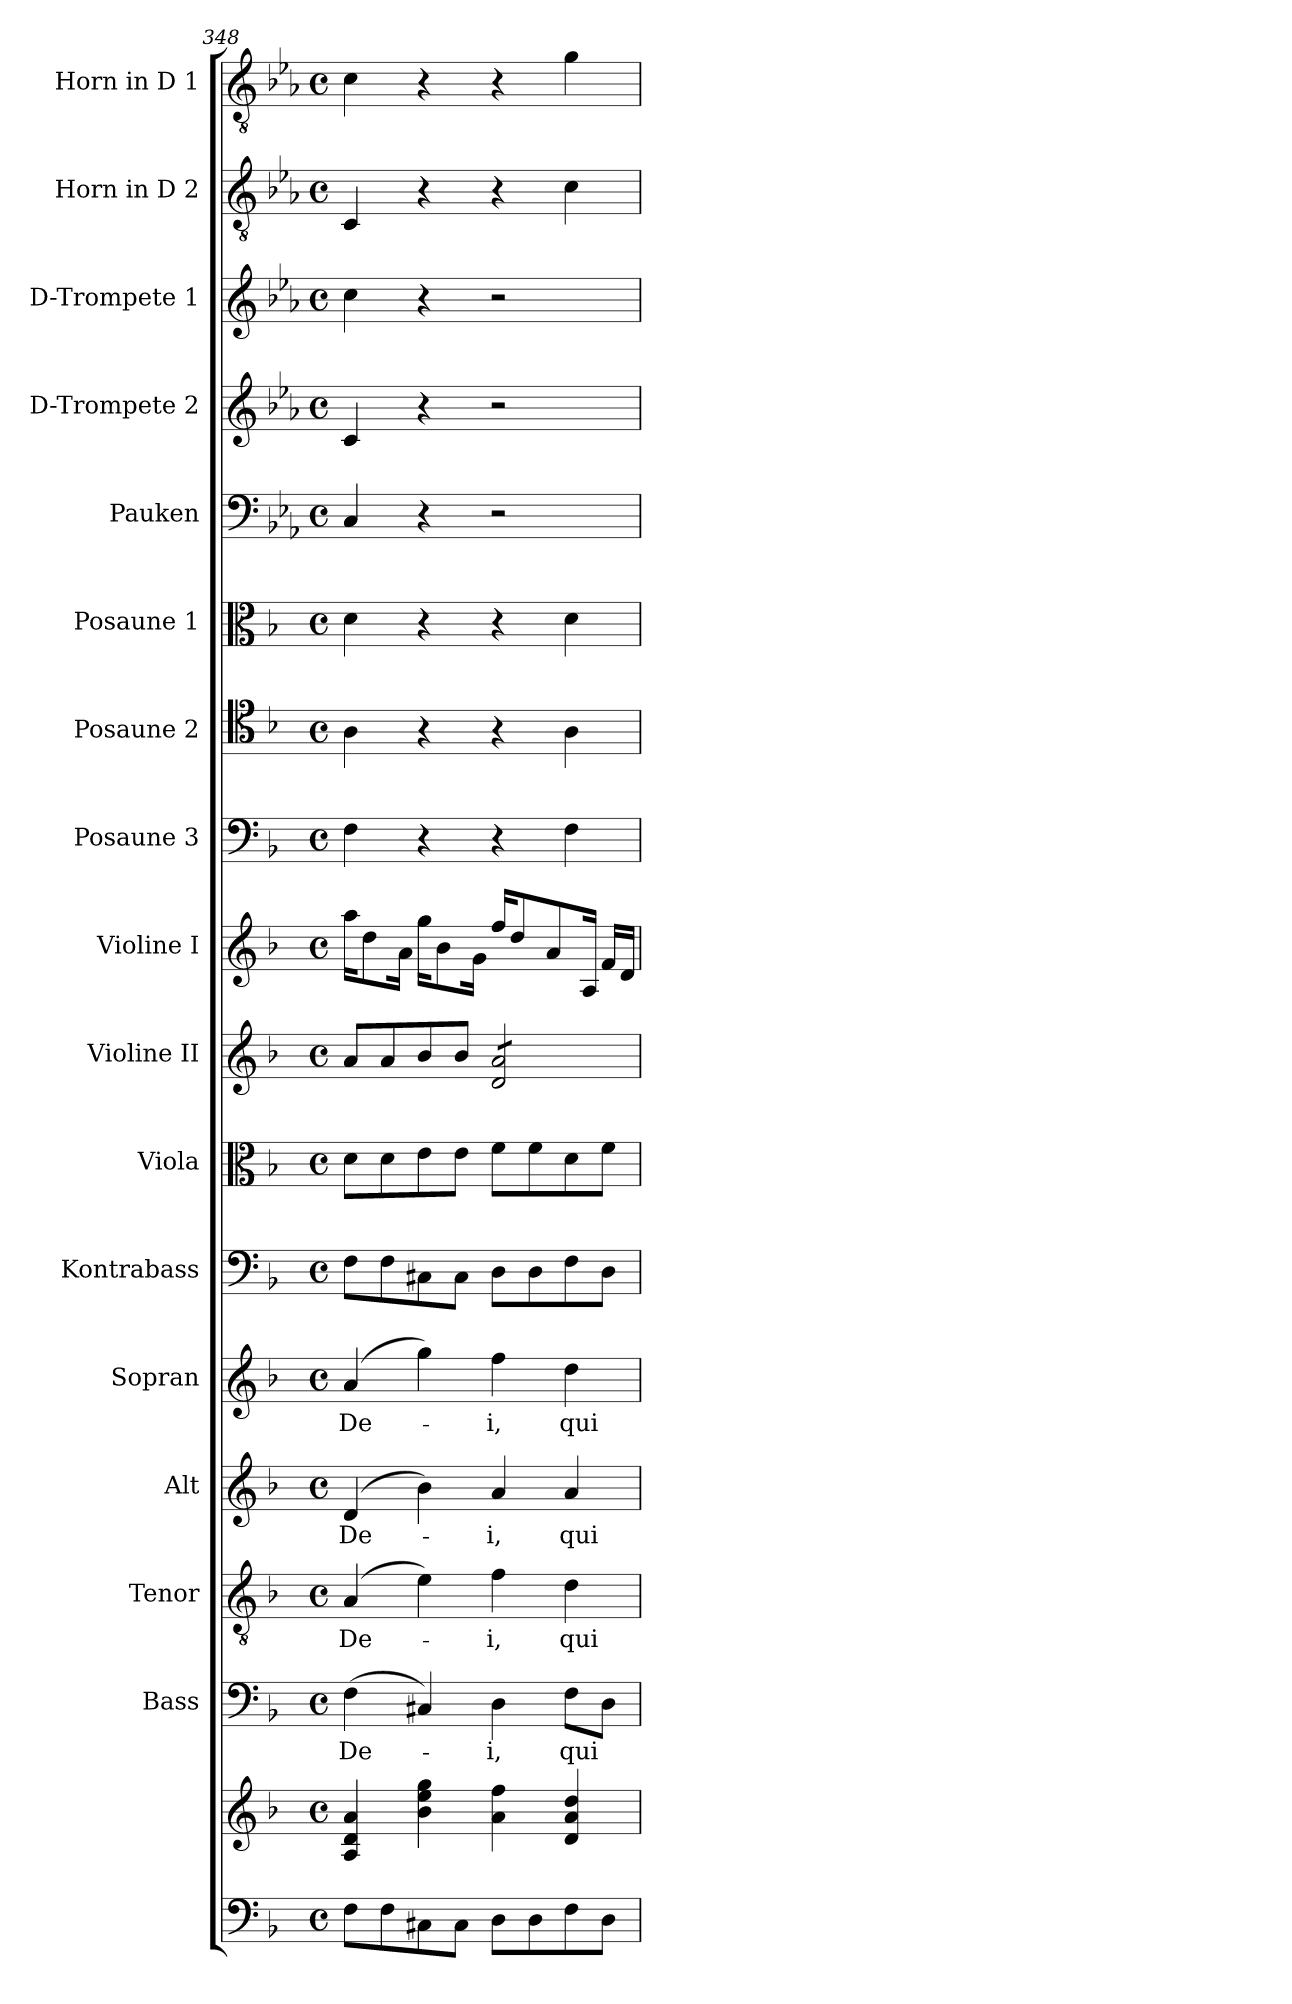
**kern	**kern	**kern	**text	**kern	**text	**kern	**text	**kern	**text	**kern	**kern	**kern	**kern	**kern	**kern	**kern	**kern	**kern	**kern	**kern	**kern
*part17	*part17	*part16	*part16	*part15	*part15	*part14	*part14	*part13	*part13	*part12	*part11	*part10	*part9	*part8	*part7	*part6	*part5	*part4	*part3	*part2	*part1
*staff18	*staff17	*staff16	*staff16	*staff15	*staff15	*staff14	*staff14	*staff13	*staff13	*staff12	*staff11	*staff10	*staff9	*staff8	*staff7	*staff6	*staff5	*staff4	*staff3	*staff2	*staff1
*	*	*I"Bass	*	*I"Tenor	*	*I"Alt	*	*I"Sopran	*	*I"Kontrabass	*I"Viola	*I"Violine II	*I"Violine I	*I"Posaune 3	*I"Posaune 2	*I"Posaune 1	*I"Pauken	*I"D-Trompete 2	*I"D-Trompete 1	*I"Horn in D 2	*I"Horn in D 1
*	*	*I'B.	*	*I'T.	*	*I'A.	*	*I'S.	*	*I'Kb.	*I'Vla.	*I'Vl. II	*I'Vl. I	*I'Pos. 3	*I'Pos. 2	*I'Pos. 1	*I'Pk.	*I'D Trp. 2	*I'D Trp. 1	*I'Hrn. 2	*I'Hrn. 1
*clefF4	*clefG2	*clefF4	*	*clefGv2	*	*clefG2	*	*clefG2	*	*clefF4	*clefC3	*clefG2	*clefG2	*clefF4	*clefC4	*clefC3	*clefF4	*clefG2	*clefG2	*clefGv2	*clefGv2
*	*	*	*	*	*	*	*	*	*	*ITrd7c12	*	*	*	*	*	*	*ITrd-1c-2	*ITrd-1c-2	*ITrd-1c-2	*ITrd-1c-2	*ITrd-1c-2
*k[b-]	*k[b-]	*k[b-]	*	*k[b-]	*	*k[b-]	*	*k[b-]	*	*k[b-]	*k[b-]	*k[b-]	*k[b-]	*k[b-]	*k[b-]	*k[b-]	*k[b-]	*k[b-]	*k[b-]	*k[b-]	*k[b-]
*F:	*F:	*F:	*	*F:	*	*F:	*	*F:	*	*F:	*F:	*F:	*F:	*F:	*F:	*F:	*F:	*F:	*F:	*F:	*F:
*M4/4	*M4/4	*M4/4	*	*M4/4	*	*M4/4	*	*M4/4	*	*M4/4	*M4/4	*M4/4	*M4/4	*M4/4	*M4/4	*M4/4	*M4/4	*M4/4	*M4/4	*M4/4	*M4/4
*met(c)	*met(c)	*met(c)	*	*met(c)	*	*met(c)	*	*met(c)	*	*met(c)	*met(c)	*met(c)	*met(c)	*met(c)	*met(c)	*met(c)	*met(c)	*met(c)	*met(c)	*met(c)	*met(c)
=348	=348	=348	=348	=348	=348	=348	=348	=348	=348	=348	=348	=348	=348	=348	=348	=348	=348	=348	=348	=348	=348
!	!	!	!LO:LY:b	!	!LO:LY:b	!	!LO:LY:b	!	!LO:LY:b	!	!	!	!	!	!	!	!	!	!	!	!
8F\L	4A/ 4d/ 4a/	(>4F\	De-	(4A/	De-	(4d/	De-	(4a/	De-	8FF\L	8d\L	8a/L	16aa\KL	4F\	4A\	4d\	4D/	4d/	4dd\	4D/	4d\
.	.	.	.	.	.	.	.	.	.	.	.	.	8dd\	.	.	.	.	.	.	.	.
8F\	.	.	.	.	.	.	.	.	.	8FF\	8d\	8a/	.	.	.	.	.	.	.	.	.
.	.	.	.	.	.	.	.	.	.	.	.	.	16a\Jk	.	.	.	.	.	.	.	.
8C#X\	4b-\ 4ee\ 4gg\	4C#X/)	.	4e\)	.	4b-\)	.	4gg\)	.	8CC#X\	8e\	8b-/	16gg\KL	4r	4r	4r	4r	4r	4r	4r	4r
.	.	.	.	.	.	.	.	.	.	.	.	.	8b-\	.	.	.	.	.	.	.	.
8C#\J	.	.	.	.	.	.	.	.	.	8CC#\J	8e\J	8b-/J	.	.	.	.	.	.	.	.	.
.	.	.	.	.	.	.	.	.	.	.	.	.	16g\Jk	.	.	.	.	.	.	.	.
!	!	!	!LO:LY:b	!	!LO:LY:b	!	!LO:LY:b	!	!LO:LY:b	!	!	!	!	!	!	!	!	!	!	!	!
*	*	*	*	*	*	*	*	*	*	*	*	*tremolo	*	*	*	*	*	*	*	*	*
8D\L	4a\ 4ff\	4D\	-i,	4f\	-i,	4a/	-i,	4ff\	-i,	8DD\L	8f\L	8d/ 8a/L	16ff/KL	4r	4r	4r	2r	2r	2r	4r	4r
.	.	.	.	.	.	.	.	.	.	.	.	.	8dd/	.	.	.	.	.	.	.	.
8D\	.	.	.	.	.	.	.	.	.	8DD\	8f\	8d/ 8a/	.	.	.	.	.	.	.	.	.
.	.	.	.	.	.	.	.	.	.	.	.	.	8a/	.	.	.	.	.	.	.	.
!	!	!	!LO:LY:b	!	!LO:LY:b	!	!LO:LY:b	!	!LO:LY:b	!	!	!	!	!	!	!	!	!	!	!	!
8F\	4d/ 4a/ 4dd/	8F\L	qui	4d\	qui	4a/	qui	4dd\	qui	8FF\	8d\	8d/ 8a/	.	4F\	4A\	4d\	.	.	.	4d\	4a\
.	.	.	.	.	.	.	.	.	.	.	.	.	16A/Jk	.	.	.	.	.	.	.	.
8D\J	.	8D\J	.	.	.	.	.	.	.	8DD\J	8f\J	8d/ 8a/J	16f/LL	.	.	.	.	.	.	.	.
*	*	*	*	*	*	*	*	*	*	*	*	*Xtremolo	*	*	*	*	*	*	*	*	*
.	.	.	.	.	.	.	.	.	.	.	.	.	16d/JJ	.	.	.	.	.	.	.	.
=	=	=	=	=	=	=	=	=	=	=	=	=	=	=	=	=	=	=	=	=	=
*-	*-	*-	*-	*-	*-	*-	*-	*-	*-	*-	*-	*-	*-	*-	*-	*-	*-	*-	*-	*-	*-
